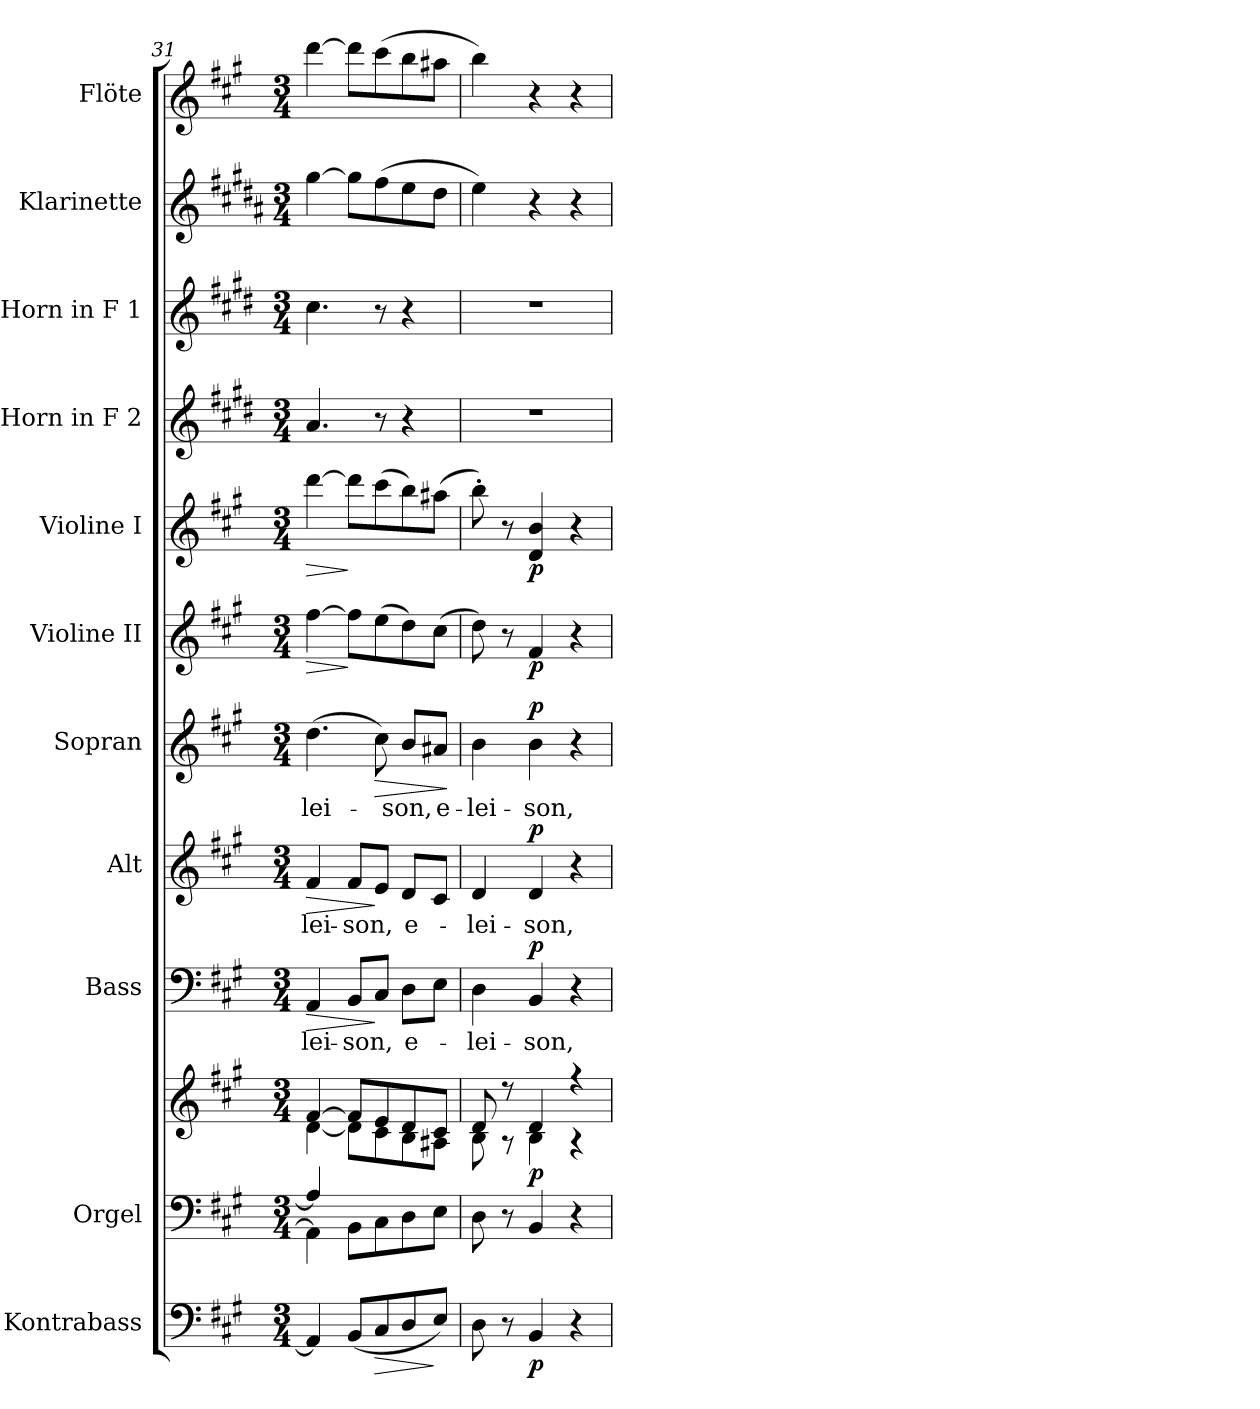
**kern	**dynam	**kern	**kern	**dynam	**kern	**text	**dynam	**kern	**text	**dynam	**kern	**text	**dynam	**kern	**dynam	**kern	**dynam	**kern	**kern	**kern	**kern
*part11	*part11	*part10	*part10	*part10	*part9	*part9	*part9	*part8	*part8	*part8	*part7	*part7	*part7	*part6	*part6	*part5	*part5	*part4	*part3	*part2	*part1
*staff12	*staff12	*staff11	*staff10	*staff10/11	*staff9	*staff9	*staff9	*staff8	*staff8	*staff8	*staff7	*staff7	*staff7	*staff6	*staff6	*staff5	*staff5	*staff4	*staff3	*staff2	*staff1
*I"Kontrabass	*	*I"Orgel	*	*	*I"Bass	*	*	*I"Alt	*	*	*I"Sopran	*	*	*I"Violine II	*	*I"Violine I	*	*I"Horn in F 2	*I"Horn in F 1	*I"Klarinette	*I"Flöte
*I'Kb.	*	*I'Org.	*	*	*I'B.	*	*	*I'A.	*	*	*I'S.	*	*	*I'Vl. II	*	*I'Vl. I	*	*	*	*I'Kl.	*I'Fl.
*clefF4	*	*clefF4	*clefG2	*	*clefF4	*	*	*clefG2	*	*	*clefG2	*	*	*clefG2	*	*clefG2	*	*clefG2	*clefG2	*clefG2	*clefG2
*ITrd7c12	*	*	*	*	*	*	*	*	*	*	*	*	*	*	*	*	*	*ITrd4c7	*ITrd4c7	*ITrd1c2	*
*k[f#c#g#]	*	*k[f#c#g#]	*k[f#c#g#]	*	*k[f#c#g#]	*	*	*k[f#c#g#]	*	*	*k[f#c#g#]	*	*	*k[f#c#g#]	*	*k[f#c#g#]	*	*k[f#c#g#]	*k[f#c#g#]	*k[f#c#g#]	*k[f#c#g#]
*A:	*	*A:	*A:	*	*A:	*	*	*A:	*	*	*A:	*	*	*A:	*	*A:	*	*A:	*A:	*A:	*A:
*M3/4	*	*M3/4	*M3/4	*	*M3/4	*	*	*M3/4	*	*	*M3/4	*	*	*M3/4	*	*M3/4	*	*M3/4	*M3/4	*M3/4	*M3/4
=31	=31	=31	=31	=31	=31	=31	=31	=31	=31	=31	=31	=31	=31	=31	=31	=31	=31	=31	=31	=31	=31
*	*	*^	*^	*	*	*	*	*	*	*	*	*	*	*	*	*	*	*	*	*	*
!	!	!	!	!	!	!	!	!LO:LY:b	!LO:HP:b	!	!LO:LY:b	!LO:HP:b	!	!LO:LY:b	!	!	!LO:HP:b	!	!LO:HP:b	!	!	!	!
4AAA/]	.	4A/]	4AA\]	[>4f#/	[<4d\	.	4AA/	-lei-	>	4f#/	-lei-	>	(>4.dd\	-lei-	.	[4ff#\	>	[4ddd\	>	4.d/	4.f#\	[4ff#\	[4ddd\
!	!	!	!	!	!	!	!	!LO:LY:b	!	!	!LO:LY:b	!	!	!	!	!	!	!	!	!	!	!	!
(<8BBB/L	.	4ryy	8BB\L	8f#/L]	8d\L]	.	8BB/L	-son,	.	8f#/L	-son,	.	.	.	.	8ff#\L]	]	8ddd\L]	]	.	.	8ff#\L]	8ddd\L]
!	!LO:HP:b	!	!	!	!	!	!	!	!	!	!	!	!	!	!LO:HP:b	!	!	!	!	!	!	!	!
8CC#/	>	.	8C#\	8e/	8c#\	.	8C#/J	.	]	8e/J	.	]	8cc#\)	.	>	(>8ee\	.	(>8ccc#\	.	8r	8r	(>8ee\	(>8ccc#\
!	!	!	!	!	!	!	!	!LO:LY:b	!	!	!LO:LY:b	!	!	!LO:LY:b	!	!	!	!	!	!	!	!	!
8DD/	.	4ryy	8D\	8d/	8B\	.	8D\L	e-	.	8d/L	e-	.	8b/L	-son,	.	8dd\)	.	8bb\)	.	4r	4r	8dd\	8bb\
!	!	!	!	!	!	!	!	!	!	!	!	!	!	!LO:LY:b	!	!	!	!	!	!	!	!	!
8EE/J)	]	.	8E\J	8c#/J	8A#X\J	.	8E\J	.	.	8c#/J	.	.	8a#X/J	e-	.	(>8cc#\J	.	(>8aa#X\J	.	.	.	8cc#\J	8aa#X\J
*	*	*v	*v	*	*	*	*	*	*	*	*	*	*	*	*	*	*	*	*	*	*	*	*
*	*	*	*v	*v	*	*	*	*	*	*	*	*	*	*	*	*	*	*	*	*	*	*
.	.	.	.	.	.	.	.	.	.	.	.	.	]	.	.	.	.	.	.	.	.
=32	=32	=32	=32	=32	=32	=32	=32	=32	=32	=32	=32	=32	=32	=32	=32	=32	=32	=32	=32	=32	=32
*	*	*	*^	*	*	*	*	*	*	*	*	*	*	*	*	*	*	*	*	*	*
!	!	!	!	!	!	!	!LO:LY:b	!	!	!LO:LY:b	!	!	!LO:LY:b	!	!	!	!	!	!	!	!	!
8DD\	.	8D\	8d/	8B\	.	4D\	-lei-	.	4d/	-lei-	.	4b\	-lei-	.	8dd\)	.	8bb'>\)	.	2.r	2.r	4dd\)	4bb\)
8r	.	8r	8r	8r	.	.	.	.	.	.	.	.	.	.	8r	.	8r	.	.	.	.	.
!	!LO:DY:b	!	!	!	!LO:DY:b	!	!LO:LY:b	!LO:DY:a	!	!LO:LY:b	!LO:DY:a	!	!LO:LY:b	!LO:DY:a	!	!LO:DY:b	!	!LO:DY:b	!	!	!	!
4BBB/	p	4BB/	4d/	4B\	p	4BB/	-son,	p	4d/	-son,	p	4b\	-son,	p	4f#/	p	4d/ 4b/	p	.	.	4r	4r
4r	.	4r	4r	4r	.	4r	.	.	4r	.	.	4r	.	.	4r	.	4r	.	.	.	4r	4r
*	*	*	*v	*v	*	*	*	*	*	*	*	*	*	*	*	*	*	*	*	*	*	*
=	=	=	=	=	=	=	=	=	=	=	=	=	=	=	=	=	=	=	=	=	=
*-	*-	*-	*-	*-	*-	*-	*-	*-	*-	*-	*-	*-	*-	*-	*-	*-	*-	*-	*-	*-	*-
